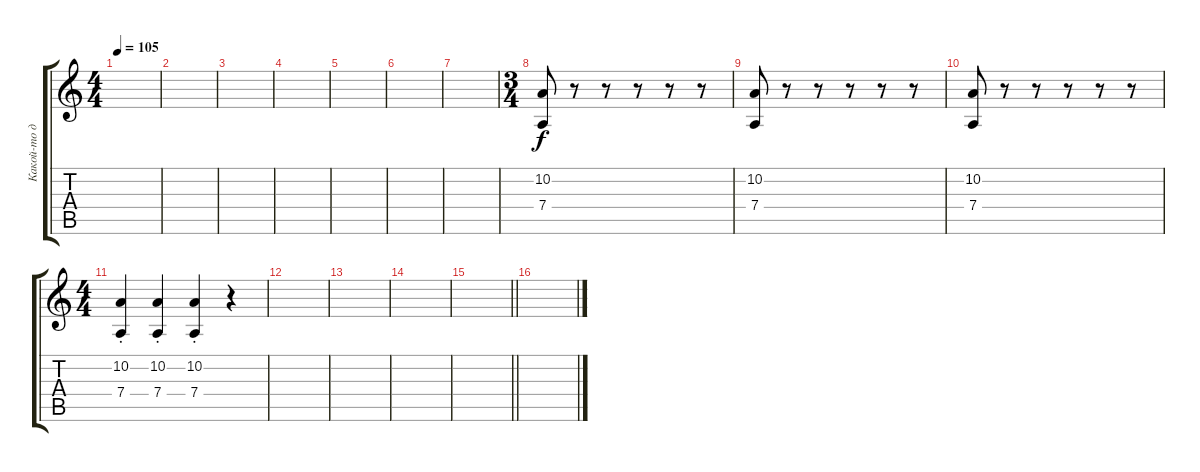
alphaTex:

\track ("Какой-то дудец" "Какой-то д") {instrument altosax}
\staff {score tabs}
\tuning (E4 B3 G3 D3 A2 E2) {hide}
\ts (4 4)
\tempo 105
\clef g2
\ks c
|
|
|
|
|
|
|
\ts (3 4)
(10.2 7.4).8 r.8 r.8 r.8 r.8 r.8 |
(10.2 7.4).8 r.8 r.8 r.8 r.8 r.8 |
(10.2 7.4).8 r.8 r.8 r.8 r.8 r.8 |
\ts (4 4)
(10.2{st} 7.4{st}).4 (10.2{st} 7.4{st}).4 (10.2{st} 7.4{st}).4 r.4 |
|
|
|
\barLineRight lightlight
|
\section ("" "")
